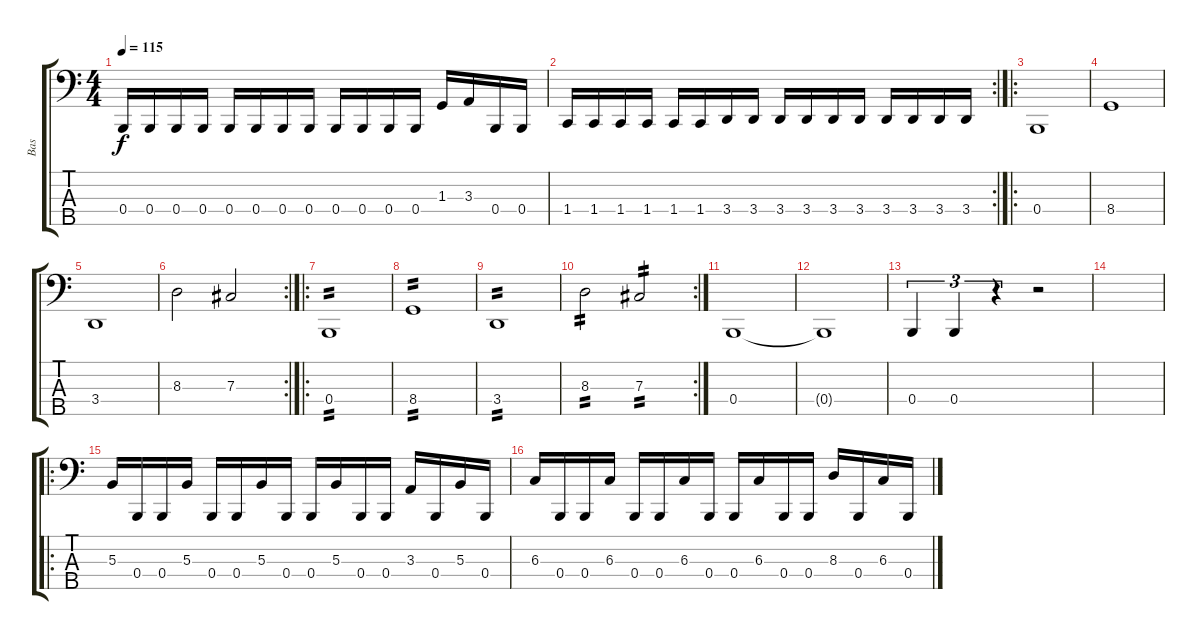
\track ("Bas" "Bas") {instrument electricbassfinger}
\staff {score tabs}
\tuning (E2 B1 Gb1 B0 Ab0) {hide}
\ts (4 4)
\tempo 115
\clef f4
\ks c
0.4.16{dy f} 0.4.16 0.4.16 0.4.16 0.4.16 0.4.16 0.4.16 0.4.16 0.4.16 0.4.16 0.4.16 0.4.16 1.3.16 3.3.16 0.4.16 0.4.16 |
\rc 2
1.4.16 1.4.16 1.4.16 1.4.16 1.4.16 1.4.16 3.4.16 3.4.16 3.4.16 3.4.16 3.4.16 3.4.16 3.4.16 3.4.16 3.4.16 3.4.16 |
\ro
0.4.1 |
8.4.1 |
3.4.1 |
\rc 2
8.3.2 7.3.2 |
\ro
0.4.1{tp 2} |
8.4.1{tp 2} |
3.4.1{tp 2} |
\rc 2
8.3.2{tp 2} 7.3.2{tp 2} |
0.4.1 |
0.4{t}.1 |
0.4.4{tu (3 2)} 0.4.4{tu (3 2)} r.4{tu (3 2)} r.2 |
|
\ro
5.3.16 0.4.16 0.4.16 5.3.16 0.4.16 0.4.16 5.3.16 0.4.16 0.4.16 5.3.16 0.4.16 0.4.16 3.3.16 0.4.16 5.3.16 0.4.16 |
6.3.16 0.4.16 0.4.16 6.3.16 0.4.16 0.4.16 6.3.16 0.4.16 0.4.16 6.3.16 0.4.16 0.4.16 8.3.16 0.4.16 6.3.16 0.4.16
